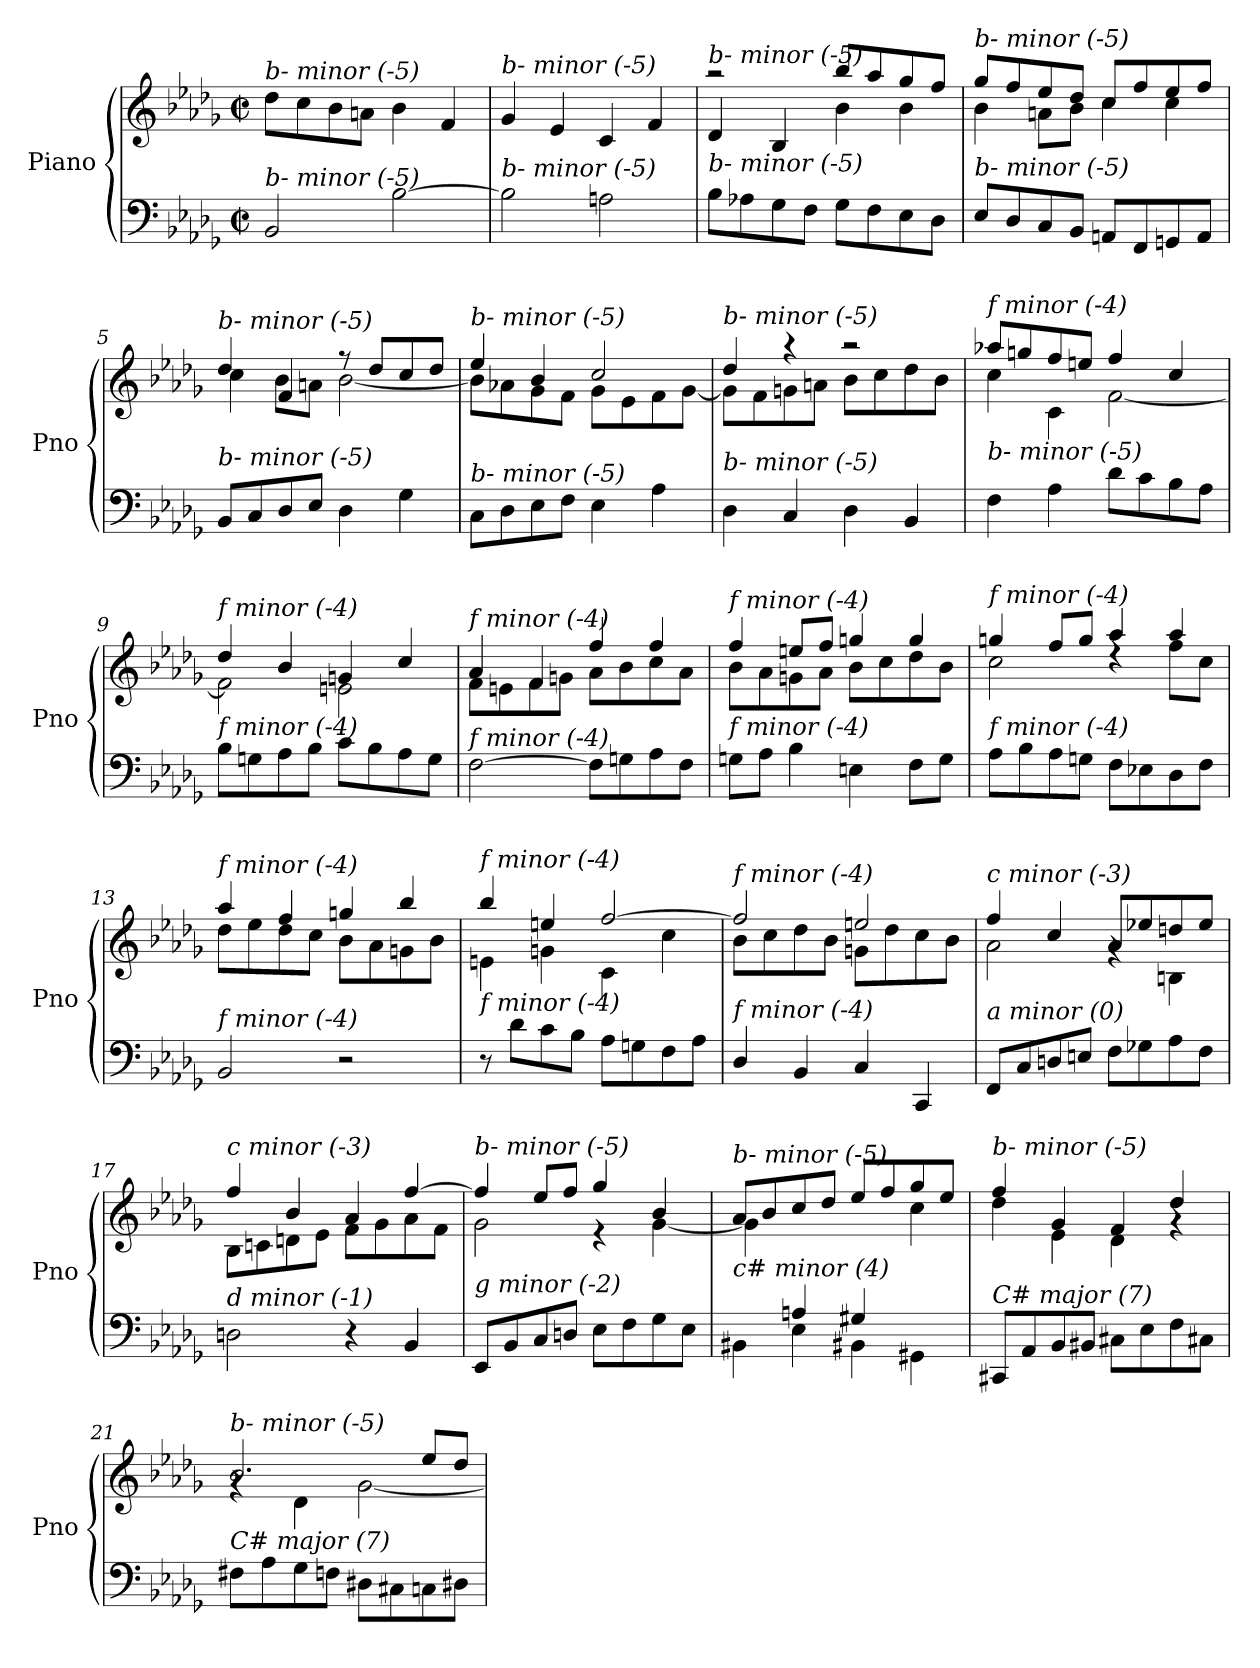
**kern	**kern
*part1	*part1
*staff2	*staff1
*I"Piano	*
*I'Pno	*
*clefF4	*clefG2
*k[b-e-a-d-g-]	*k[b-e-a-d-g-]
*M2/2	*M2/2
*met(c|)	*met(c|)
=1	=1
!	!LO:TX:i:t=b- minor (-5)
!LO:TX:i:t=b- minor (-5)	!
2BB-/	8dd-\L
.	8cc\
.	8b-\
.	8an\J
[2B-\	4b-\
.	4f/
=2	=2
!	!LO:TX:i:t=b- minor (-5)
!LO:TX:i:t=b- minor (-5)	!
2B-\]	4g-/
.	4e-/
2An\	4c/
.	4f/
=3	=3
*	*^
!	!LO:TX:i:t=b- minor (-5)	!
!LO:TX:i:t=b- minor (-5)	!	!
8B-\L	2r	4d-/
8A-X\	.	.
8G-\	.	4B-/
8F\J	.	.
8G-\L	8bb-/L	4b-\
8F\	8aa-/	.
8E-\	8gg-/	4b-\
8D-\J	8ff/J	.
=4	=4	=4
!	!LO:TX:i:t=b- minor (-5)	!
!LO:TX:i:t=b- minor (-5)	!	!
8E-/L	8gg-/L	4b-\
8D-/	8ff/	.
8C/	8ee-/	8an\L
8BB-/J	8dd-/J	8b-\J
8AAn/L	8cc/L	4cc\
8FF/	8ff/	.
8GGn/	8ee-/	4cc\
8AA/J	8ff/J	.
=5	=5	=5
!	!LO:TX:i:t=b- minor (-5)	!
!LO:TX:i:t=b- minor (-5)	!	!
8BB-/L	4dd-/	4cc\
8C/	.	.
8D-/	4f/	8b-\L
8E-/J	.	8an\J
4D-\	8r	[2b-\
.	8dd-/L	.
4G-\	8cc/	.
.	8dd-/J	.
!!LO:LB:g=z	!!
=6	=6	=6
!	!LO:TX:i:t=b- minor (-5)	!
!LO:TX:i:t=b- minor (-5)	!	!
8C\L	4ee-/	8b-\L]
8D-\	.	8a-X\
8E-\	4b-/	8g-\
8F\J	.	8f\J
4E-\	2cc/	8g-\L
.	.	8e-\
4A-\	.	8f\
.	.	[8g-\J
=7	=7	=7
!	!LO:TX:i:t=b- minor (-5)	!
!LO:TX:i:t=b- minor (-5)	!	!
4D-\	4dd-/	8g-\L]
.	.	8f\
4C/	4r	8gn\
.	.	8an\J
4D-\	2r	8b-\L
.	.	8cc\
4BB-/	.	8dd-\
.	.	8b-\J
=8	=8	=8
!	!LO:TX:i:t=f minor (-4)	!
!LO:TX:i:t=b- minor (-5)	!	!
4F\	8aa-X/L	4cc\
.	8ggn/	.
4A-\	8ff/	4c\
.	8een/J	.
8d-\L	4ff/	[2f\
8c\	.	.
8B-\	4cc/	.
8A-\J	.	.
=9	=9	=9
!	!LO:TX:i:t=f minor (-4)	!
!LO:TX:i:t=f minor (-4)	!	!
8B-\L	4dd-/	2f\]
8Gn\	.	.
8A-\	4b-/	.
8B-\J	.	.
8c\L	4gn/	2en\
8B-\	.	.
8A-\	4cc/	.
8G\J	.	.
=10	=10	=10
!	!LO:TX:i:t=f minor (-4)	!
!LO:TX:i:t=f minor (-4)	!	!
[2F\	4a-/	8f\L
.	.	8en\
.	4f/	8f\
.	.	8gn\J
8F\L]	4ff/	8a-\L
8Gn\	.	8b-\
8A-\	4ff/	8cc\
8F\J	.	8a-\J
!!LO:LB:g=z	!!
=11	=11	=11
!	!LO:TX:i:t=f minor (-4)	!
!LO:TX:i:t=f minor (-4)	!	!
8Gn\L	4ff/	8b-\L
8A-\J	.	8a-\
4B-\	8een/L	8gn\
.	8ff/J	8a-\J
4En\	4ggn/	8b-\L
.	.	8cc\
8F\L	4gg/	8dd-\
8G\J	.	8b-\J
=12	=12	=12
!	!LO:TX:i:t=f minor (-4)	!
!LO:TX:i:t=f minor (-4)	!	!
8A-\L	4ggn/	2cc\
8B-\	.	.
8A-\	8ff/L	.
8Gn\J	8gg/J	.
8F\L	4aa-/	4rdd
8E-X\	.	.
8D-\	4aa-/	8ff\L
8F\J	.	8cc\J
=13	=13	=13
!	!LO:TX:i:t=f minor (-4)	!
!LO:TX:i:t=f minor (-4)	!	!
2BB-/	4aa-/	8dd-\L
.	.	8ee-\
.	4ff/	8dd-\
.	.	8cc\J
2r	4ggn/	8b-\L
.	.	8a-\
.	4bb-/	8gn\
.	.	8b-\J
=14	=14	=14
!	!LO:TX:i:t=f minor (-4)	!
!LO:TX:i:t=f minor (-4)	!	!
8r	4bb-/	4en\
8d-\L	.	.
8c\	4een/	4gn\
8B-\J	.	.
8A-\L	[2ff/	4c\
8Gn\	.	.
8F\	.	4cc\
8A-\J	.	.
=15	=15	=15
!	!LO:TX:i:t=f minor (-4)	!
!LO:TX:i:t=f minor (-4)	!	!
4D-/	2ff/]	8b-\L
.	.	8cc\
4BB-/	.	8dd-\
.	.	8b-\J
4C/	2een/	8gn\L
.	.	8dd-\
4CC/	.	8cc\
.	.	8b-\J
!!LO:LB:g=z	!!
=16	=16	=16
!	!LO:TX:i:t=c minor (-3)	!
!LO:TX:i:t=a minor (0)	!	!
8FF/L	4ff/	2a-\
8C/	.	.
8Dn/	4cc/	.
8En/J	.	.
8F\L	8a-/L	4rg
8G-X\	8ee-X/	.
8A-\	8ddn/	4Bni\
8F\J	8ee-/J	.
=17	=17	=17
!	!LO:TX:i:t=c minor (-3)	!
!LO:TX:i:t=d minor (-1)	!	!
2Dn\	4ff/	8B-\L
.	.	8cn\
.	4b-/	8dn\
.	.	8e-\J
4r	4a-/	8f\L
.	.	8g-\
4BB-/	[4ff/	8a-\
.	.	8f\J
=18	=18	=18
!	!LO:TX:i:t=b- minor (-5)	!
!LO:TX:i:t=g minor (-2)	!	!
8EE-/L	4ff/]	2g-\
8BB-/	.	.
8C/	8ee-/L	.
8Dn/J	8ff/J	.
8E-\L	4gg-/	4r
8F\	.	.
8G-\	4b-/	[4g-\
8E-\J	.	.
=19	=19	=19
*^	*	*
!	!	!LO:TX:i:t=b- minor (-5)	!
!LO:TX:i:t=c# minor (4)	!	!	!
4ryy	4BB#Xi\	8a-/L	4g-\]
.	.	8b-/	.
4Ani/	4E-\	8cc/	2ryy
.	.	8dd-/J	.
4G#Xi/	4BB#Xi\	8ee-/L	.
.	.	8ff/	.
4ryy	4GG#Xi\	8gg-/	4cc\
.	.	8ee-/J	.
*v	*v	*	*
=20	=20	=20
!	!LO:TX:i:t=b- minor (-5)	!
!LO:TX:i:t=C# major (7)	!	!
8CC#Xi/L	4ff/	4dd-\
8AA-/	.	.
8BB-/	4g-/	4e-\
8BB#Xi/J	.	.
8C#Xi\L	4f/	4d-\
8E-\	.	.
8F\	4dd-/	4rg
8C#Xi\J	.	.
!!LO:LB:g=z	!!
=21	=21	=21
!	!LO:TX:i:t=b- minor (-5)	!
!LO:TX:i:t=C# major (7)	!	!
8F#Xi\L	2.b-/	4rg
8A-\	.	.
8G-j\	.	4d-\
8F\J	.	.
8D#Xi\L	.	[2g-\
8C#Xi\	.	.
8C\	8ee-/L	.
8D#Xi\J	8dd-/J	.
*	*v	*v
=	=
*-	*-
